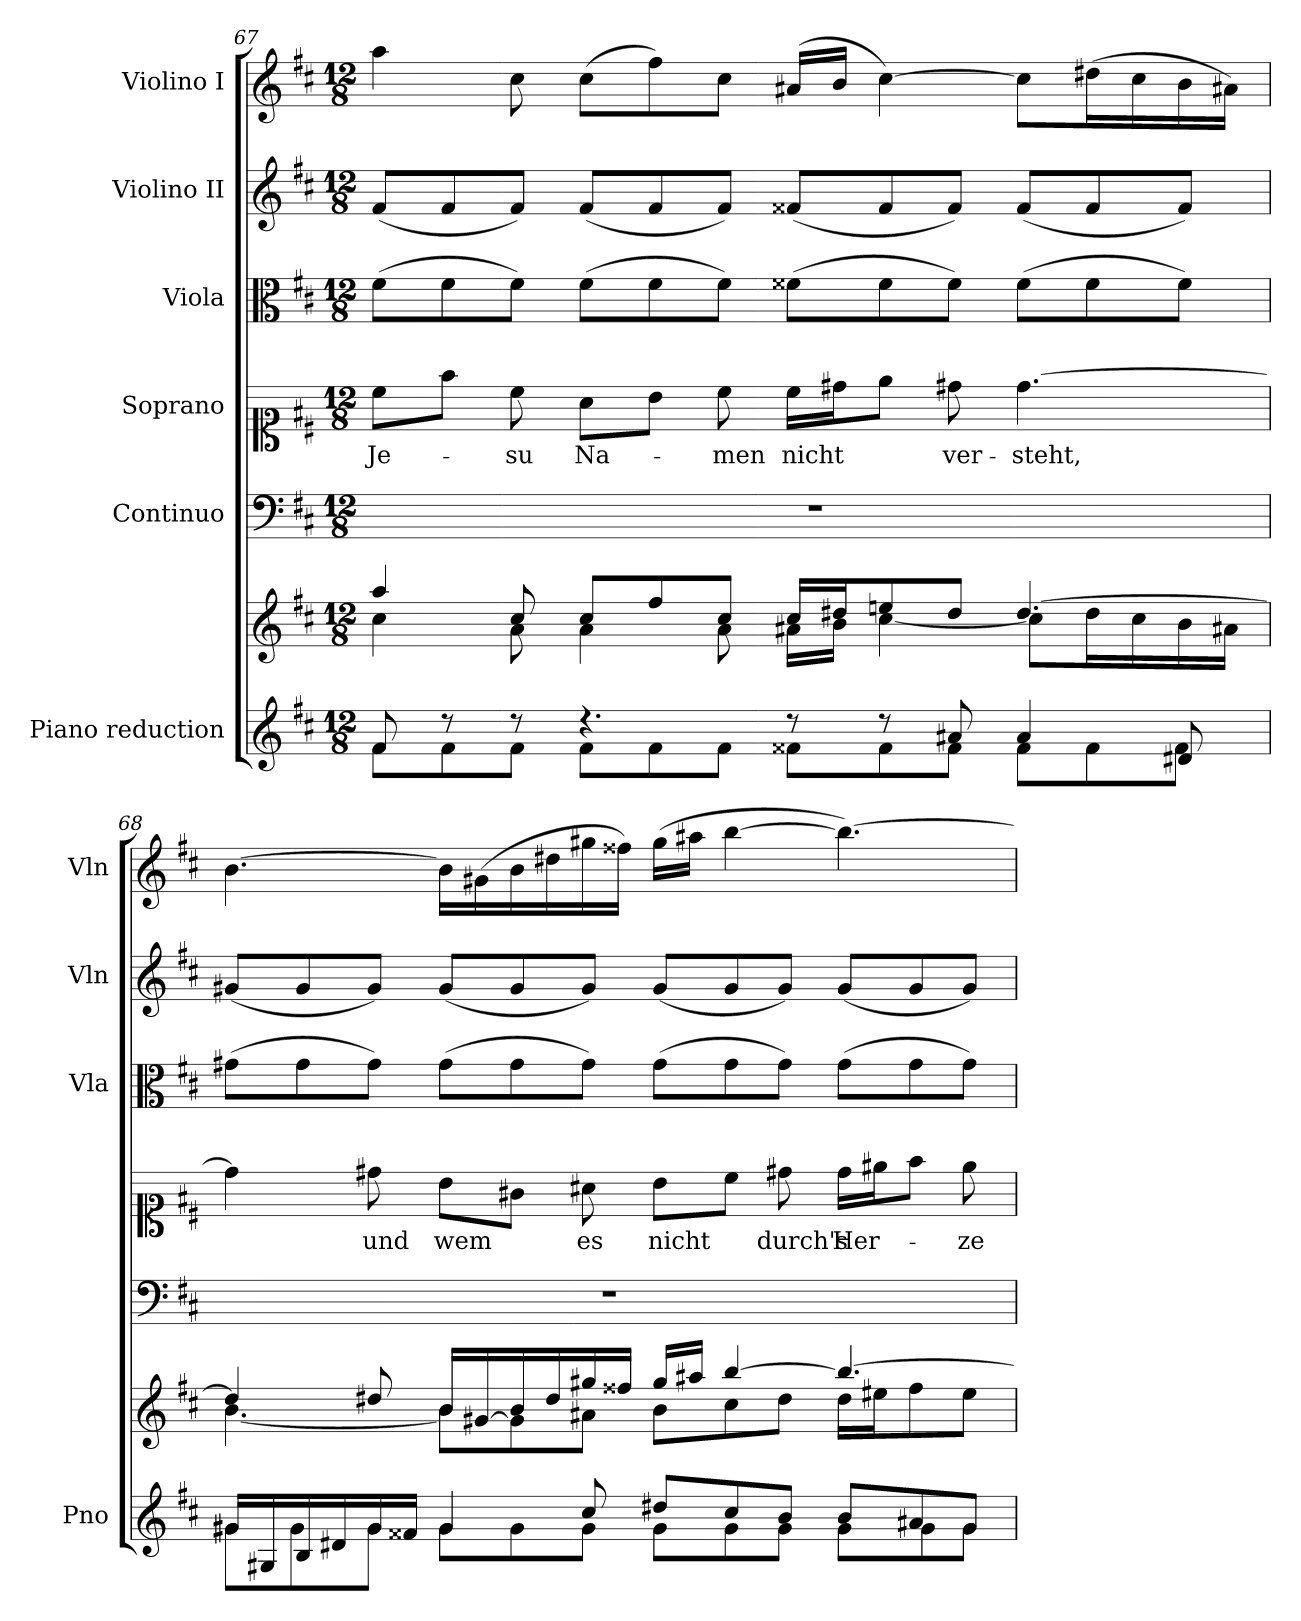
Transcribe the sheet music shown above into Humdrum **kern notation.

**kern	**kern	**kern	**kern	**text	**kern	**kern	**kern
*part6	*part6	*part5	*part4	*part4	*part3	*part2	*part1
*staff7	*staff6	*staff5	*staff4	*staff4	*staff3	*staff2	*staff1
*I"Piano reduction	*	*I"Continuo	*I"Soprano	*	*I"Viola	*I"Violino II	*I"Violino I
*I'Pno	*	*	*	*	*I'Vla	*I'Vln	*I'Vln
*clefG2	*clefG2	*clefF4	*clefC1	*	*clefC3	*clefG2	*clefG2
*k[f#c#]	*k[f#c#]	*k[f#c#]	*k[f#c#]	*	*k[f#c#]	*k[f#c#]	*k[f#c#]
*M12/8	*M12/8	*M12/8	*M12/8	*	*M12/8	*M12/8	*M12/8
=67	=67	=67	=67	=67	=67	=67	=67
*^	*^	*	*	*	*	*	*
!	!	!	!	!	!	!LO:LY:b	!	!	!
8f#/	8f#\L	4aa/	4cc#\	1.r	8cc#\L	Je-	(8f#\L	(8f#/L	4aa\
8r	8f#\	.	.	.	8ff#\J	.	8f#\	8f#/	.
!	!	!	!	!	!	!LO:LY:b	!	!	!
8r	8f#\J	8cc#/	8a\	.	8cc#\	-su	8f#\J)	8f#/J)	8cc#\
!	!	!	!	!	!	!LO:LY:b	!	!	!
4.r	8f#\L	8cc#/L	4a\	.	8a\L	Na-	(8f#\L	(8f#/L	(8cc#\L
.	8f#\	8ff#/	.	.	8b\J	.	8f#\	8f#/	8ff#\)
!	!	!	!	!	!	!LO:LY:b	!	!	!
.	8f#\J	8cc#/J	8a\	.	8cc#\	-men	8f#\J)	8f#/J)	8cc#\J
!	!	!	!	!	!	!LO:LY:b	!	!	!
8r	8f##X\L	16cc#/LL	16a#X\LL	.	16cc#\LL	nicht	(8f##X\L	(8f##X/L	(16a#X/LL
.	.	16dd#X/J	16b\JJ	.	16dd#X\J	.	.	.	16b/JJ
8r	8f##\	8een/	[4cc#\	.	8ee\J	.	8f##\	8f##/	[4cc#\)
!	!	!	!	!	!	!LO:LY:b	!	!	!
8a#X/	8f##\J	8dd#/J	.	.	8dd#X\	ver-	8f##\J)	8f##/J)	.
!	!	!	!	!	!	!LO:LY:b	!	!	!
4a#/	8f##\L	[4.dd#/	8cc#\L]	.	[4.dd#\	-steht,	(8f##\L	(8f##/L	8cc#\L]
.	8f##\	.	16dd#\L	.	.	.	8f##\	8f##/	(16dd#X\L
.	.	.	16cc#\	.	.	.	.	.	16cc#\
8d#X/	8f##\J	.	16b\	.	.	.	8f##\J)	8f##/J)	16b\
.	.	.	16a#X\JJ	.	.	.	.	.	16a#X\JJ)
=68	=68	=68	=68	=68	=68	=68	=68	=68	=68
16g#X/LL	8g#\L	4dd#/]	[4.b\	1.r	4dd#\]	.	(8g#X\L	(8g#X/L	[4.b\
16G#X/	.	.	.	.	.	.	.	.	.
16B/	8g#\	.	.	.	.	.	8g#\	8g#/	.
16d#X/	.	.	.	.	.	.	.	.	.
!	!	!	!	!	!	!LO:LY:b	!	!	!
16g#/	8g#\J	8dd#X/	.	.	8dd#X\	und	8g#\J)	8g#/J)	.
16f##X/JJ	.	.	.	.	.	.	.	.	.
!	!	!	!	!	!	!LO:LY:b	!	!	!
4g#/	8g#\L	16b/LL	8b\L]	.	8b\L	wem	(8g#\L	(8g#/L	16b\LL]
.	.	[<16g#X/	.	.	.	.	.	.	(16g#X\
.	8g#\	16b/	8g#\]	.	8g#X\J	.	8g#\	8g#/	16b\
.	.	16dd#/	.	.	.	.	.	.	16dd#X\
!	!	!	!	!	!	!LO:LY:b	!	!	!
8cc#/	8g#\J	16gg#X/	8a#X\J	.	8a#X\	es	8g#\J)	8g#/J)	16gg#X\
.	.	16ff##X/JJ	.	.	.	.	.	.	16ff##X\JJ)
!	!	!	!	!	!	!LO:LY:b	!	!	!
8dd#X/L	8g#\L	16gg#/LL	8b\L	.	8b\L	nicht	(8g#\L	(8g#/L	(16gg#\LL
.	.	16aa#X/JJ	.	.	.	.	.	.	16aa#X\JJ
8cc#/	8g#\	[4bb/	8cc#\	.	8cc#\J	.	8g#\	8g#/	[4bb\
!	!	!	!	!	!	!LO:LY:b	!	!	!
8b/J	8g#\J	.	8dd#\J	.	8dd#X\	durch's	8g#\J)	8g#/J)	.
!	!	!	!	!	!	!LO:LY:b	!	!	!
8b/L	8g#\L	4.bb/_	16dd#\LL	.	16dd#\LL	Her-	(8g#\L	(8g#/L	4.bb\_)
.	.	.	16ee#X\J	.	16ee#X\J	.	.	.	.
8a#X/	8g#\	.	8ff##\	.	8ff#\J	.	8g#\	8g#/	.
!	!	!	!	!	!	!LO:LY:b	!	!	!
8g#/J	8g#\J	.	8ee#\J	.	8ee#\	-ze	8g#\J)	8g#/J)	.
*v	*v	*	*	*	*	*	*	*	*
*	*v	*v	*	*	*	*	*	*
=	=	=	=	=	=	=	=
*-	*-	*-	*-	*-	*-	*-	*-
